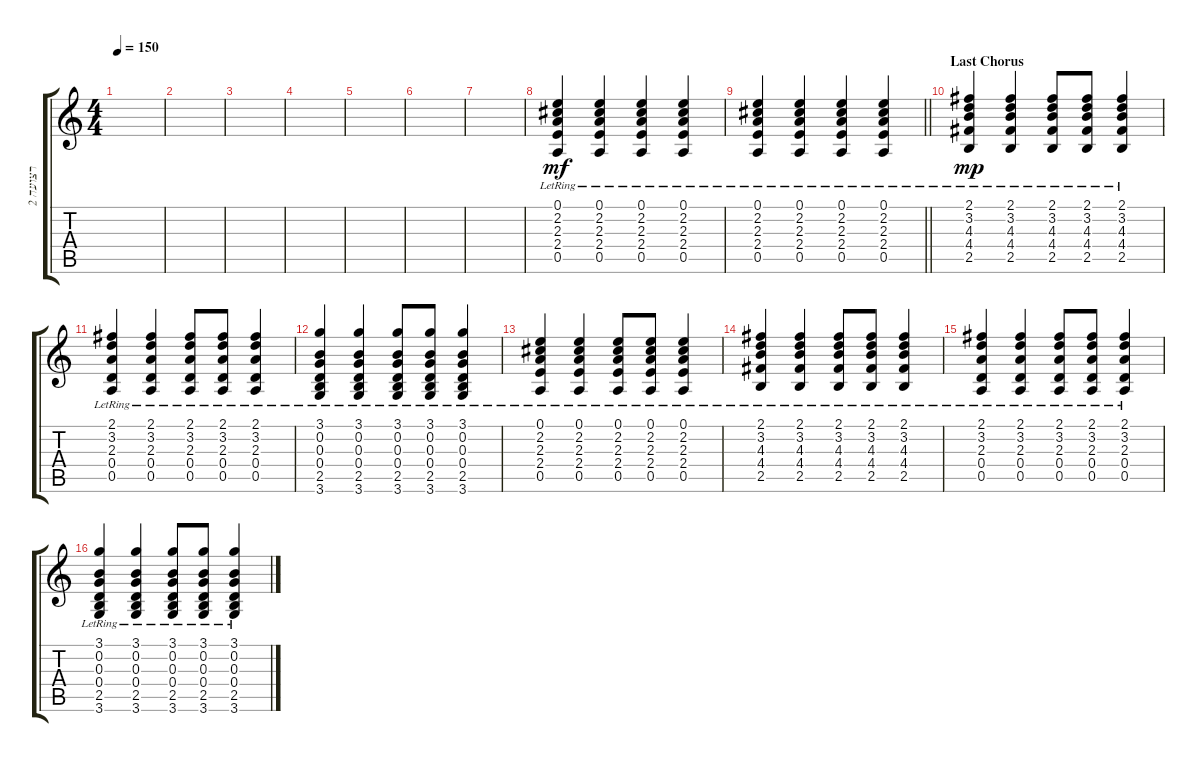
\track ("רצועה 2" "רצועה 2") {instrument acousticguitarsteel}
\staff {score tabs}
\tuning (E4 B3 G3 D3 A2 E2) {hide}
\ts (4 4)
\tempo 150
\clef g2
\ks c
|
|
|
|
|
|
|
(0.1{lr} 2.2{lr} 2.3{lr} 2.4{lr} 0.5{lr}).4{dy mf} (0.1{lr} 2.2{lr} 2.3{lr} 2.4{lr} 0.5{lr}).4 (0.1{lr} 2.2{lr} 2.3{lr} 2.4{lr} 0.5{lr}).4 (0.1{lr} 2.2{lr} 2.3{lr} 2.4{lr} 0.5{lr}).4 |
\barLineRight lightlight
(0.1{lr} 2.2{lr} 2.3{lr} 2.4{lr} 0.5{lr}).4 (0.1{lr} 2.2{lr} 2.3{lr} 2.4{lr} 0.5{lr}).4 (0.1{lr} 2.2{lr} 2.3{lr} 2.4{lr} 0.5{lr}).4 (0.1{lr} 2.2{lr} 2.3{lr} 2.4{lr} 0.5{lr}).4 |
\section ("" "Last Chorus")
(2.1{lr} 3.2{lr} 4.3{lr} 4.4{lr} 2.5{lr}).4{dy mp} (2.1{lr} 3.2{lr} 4.3{lr} 4.4{lr} 2.5{lr}).4 (2.1{lr} 3.2{lr} 4.3{lr} 4.4{lr} 2.5{lr}).8 (2.1{lr} 3.2{lr} 4.3{lr} 4.4{lr} 2.5{lr}).8 (2.1{lr} 3.2{lr} 4.3{lr} 4.4{lr} 2.5{lr}).4 |
(2.1{lr} 3.2{lr} 2.3{lr} 0.4{lr} 0.5{lr}).4 (2.1{lr} 3.2{lr} 2.3{lr} 0.4{lr} 0.5{lr}).4 (2.1{lr} 3.2{lr} 2.3{lr} 0.4{lr} 0.5{lr}).8 (2.1{lr} 3.2{lr} 2.3{lr} 0.4{lr} 0.5{lr}).8 (2.1{lr} 3.2{lr} 2.3{lr} 0.4{lr} 0.5{lr}).4 |
(3.1{lr} 0.2{lr} 0.3{lr} 0.4{lr} 2.5{lr} 3.6{lr}).4 (3.1{lr} 0.2{lr} 0.3{lr} 0.4{lr} 2.5{lr} 3.6{lr}).4 (3.1{lr} 0.2{lr} 0.3{lr} 0.4{lr} 2.5{lr} 3.6{lr}).8 (3.1{lr} 0.2{lr} 0.3{lr} 0.4{lr} 2.5{lr} 3.6{lr}).8 (3.1{lr} 0.2{lr} 0.3{lr} 0.4{lr} 2.5{lr} 3.6{lr}).4 |
(0.1{lr} 2.2{lr} 2.3{lr} 2.4{lr} 0.5{lr}).4 (0.1{lr} 2.2{lr} 2.3{lr} 2.4{lr} 0.5{lr}).4 (0.1{lr} 2.2{lr} 2.3{lr} 2.4{lr} 0.5{lr}).8 (0.1{lr} 2.2{lr} 2.3{lr} 2.4{lr} 0.5{lr}).8 (0.1{lr} 2.2{lr} 2.3{lr} 2.4{lr} 0.5{lr}).4 |
(2.1{lr} 3.2{lr} 4.3{lr} 4.4{lr} 2.5{lr}).4 (2.1{lr} 3.2{lr} 4.3{lr} 4.4{lr} 2.5{lr}).4 (2.1{lr} 3.2{lr} 4.3{lr} 4.4{lr} 2.5{lr}).8 (2.1{lr} 3.2{lr} 4.3{lr} 4.4{lr} 2.5{lr}).8 (2.1{lr} 3.2{lr} 4.3{lr} 4.4{lr} 2.5{lr}).4 |
(2.1{lr} 3.2{lr} 2.3{lr} 0.4{lr} 0.5{lr}).4 (2.1{lr} 3.2{lr} 2.3{lr} 0.4{lr} 0.5{lr}).4 (2.1{lr} 3.2{lr} 2.3{lr} 0.4{lr} 0.5{lr}).8 (2.1{lr} 3.2{lr} 2.3{lr} 0.4{lr} 0.5{lr}).8 (2.1{lr} 3.2{lr} 2.3{lr} 0.4{lr} 0.5{lr}).4 |
(3.1{lr} 0.2{lr} 0.3{lr} 0.4{lr} 2.5{lr} 3.6{lr}).4 (3.1{lr} 0.2{lr} 0.3{lr} 0.4{lr} 2.5{lr} 3.6{lr}).4 (3.1{lr} 0.2{lr} 0.3{lr} 0.4{lr} 2.5{lr} 3.6{lr}).8 (3.1{lr} 0.2{lr} 0.3{lr} 0.4{lr} 2.5{lr} 3.6{lr}).8 (3.1{lr} 0.2{lr} 0.3{lr} 0.4{lr} 2.5{lr} 3.6{lr}).4
